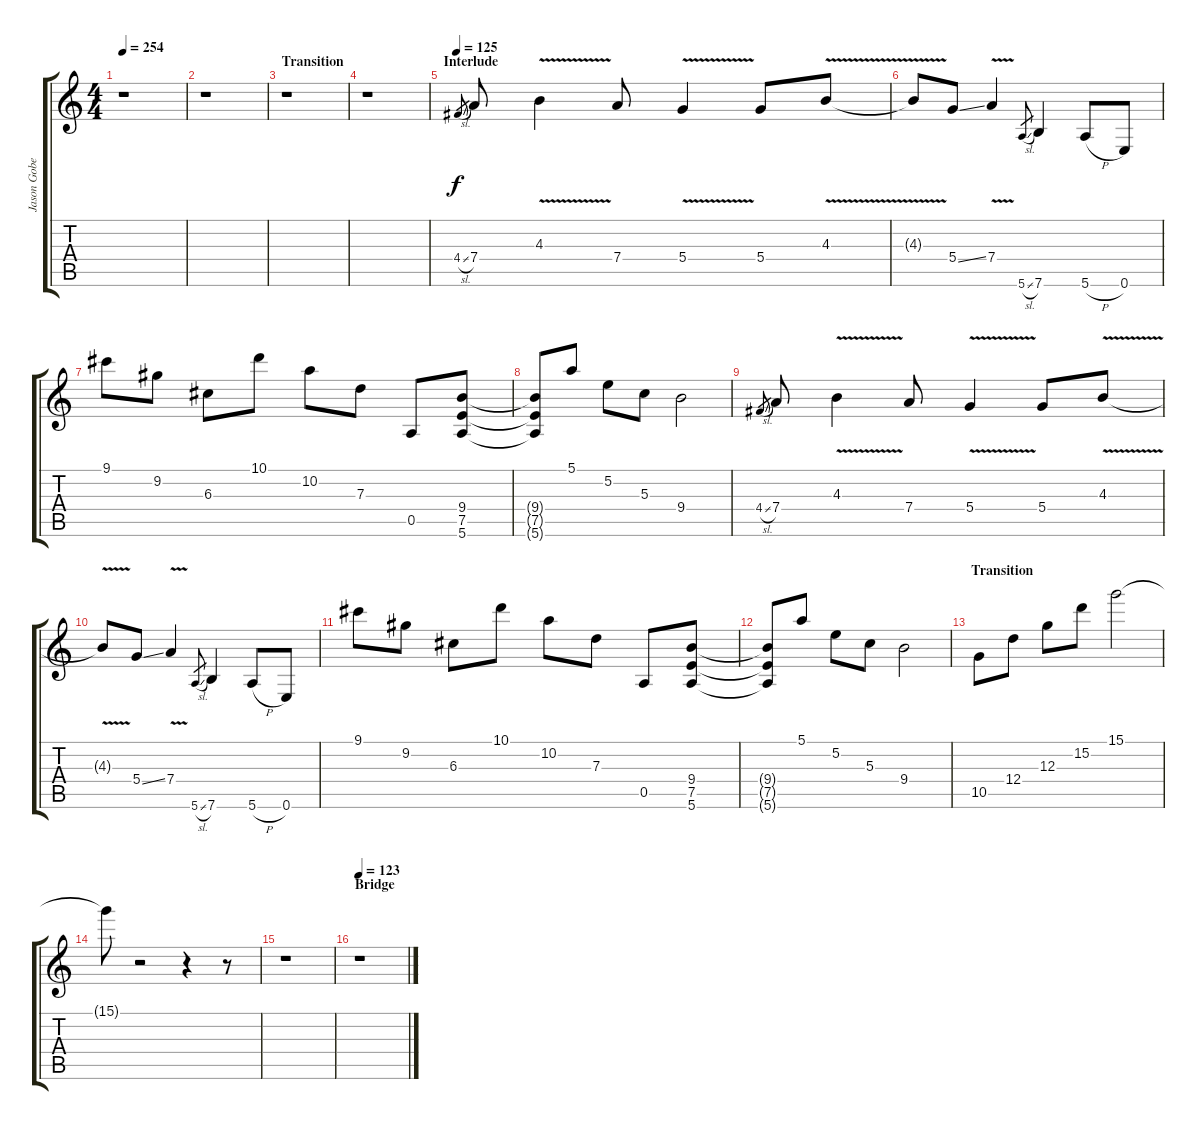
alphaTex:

\track ("Jason Gobel (clean tone)" "Jason Gobe") {instrument electricguitarclean}
\staff {score tabs}
\tuning (E4 B3 G3 D3 A2 E2) {hide}
\ts (4 4)
\tempo 254
\clef g2
\ks c
r.1{dy f} |
r.1 |
\section ("" "Transition")
r.1 |
r.1 |
\section ("" "Interlude")
\tempo 125
4.4{sl}.8{gr} 7.4.8 4.3{v}.4 7.4.8 5.4{v}.4 5.4.8 4.3{v}.8 |
4.3{t}.8 5.4{ss}.8 7.4{v}.4 5.6{sl}.8{gr} 7.6.4 5.6{h}.8 0.6.8 |
9.1.8 9.2.8 6.3.8 10.1.8 10.2.8 7.3.8 0.5.8 (9.4 7.5 5.6).8 |
(9.4{t} 7.5{t} 5.6{t}).8 5.1.8 5.2.8 5.3.8 9.4.2 |
4.4{sl}.8{gr} 7.4.8 4.3{v}.4 7.4.8 5.4{v}.4 5.4.8 4.3{v}.8 |
4.3{t}.8 5.4{ss}.8 7.4{v}.4 5.6{sl}.8{gr} 7.6.4 5.6{h}.8 0.6.8 |
9.1.8 9.2.8 6.3.8 10.1.8 10.2.8 7.3.8 0.5.8 (9.4 7.5 5.6).8 |
(9.4{t} 7.5{t} 5.6{t}).8 5.1.8 5.2.8 5.3.8 9.4.2 |
\section ("" "Transition")
10.5.8 12.4.8 12.3.8 15.2.8 15.1.2 |
15.1{t}.8 r.2 r.4 r.8 |
r.1 |
\section ("" "Bridge")
\tempo 123
r.1
